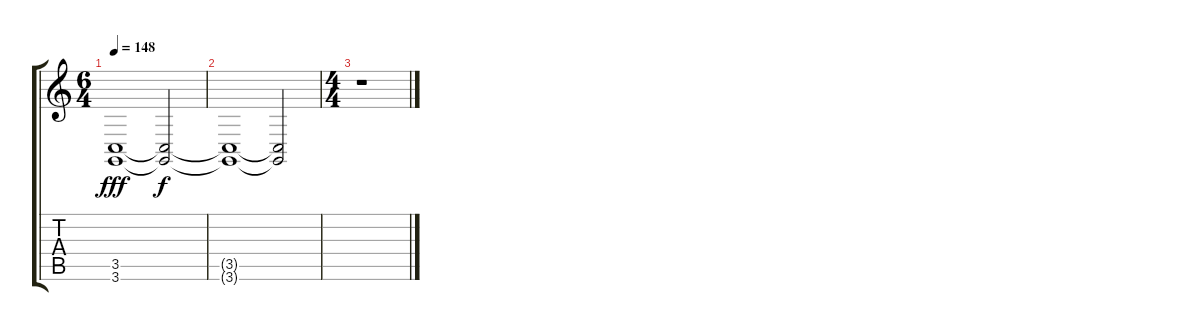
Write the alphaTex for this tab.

\track "" {instrument synthvoice}
\staff {score tabs}
\tuning (E4 B3 G3 D3 A2 E2) {hide}
\ts (6 4)
\tempo 148
\clef g2
\ks c
(3.5 3.6).1{dy fff} (3.5{t} 3.6{t}).2{dy f} |
(3.5{t} 3.6{t}).1 (3.5{t} 3.6{t}).2 |
\ts (4 4)
r.1
